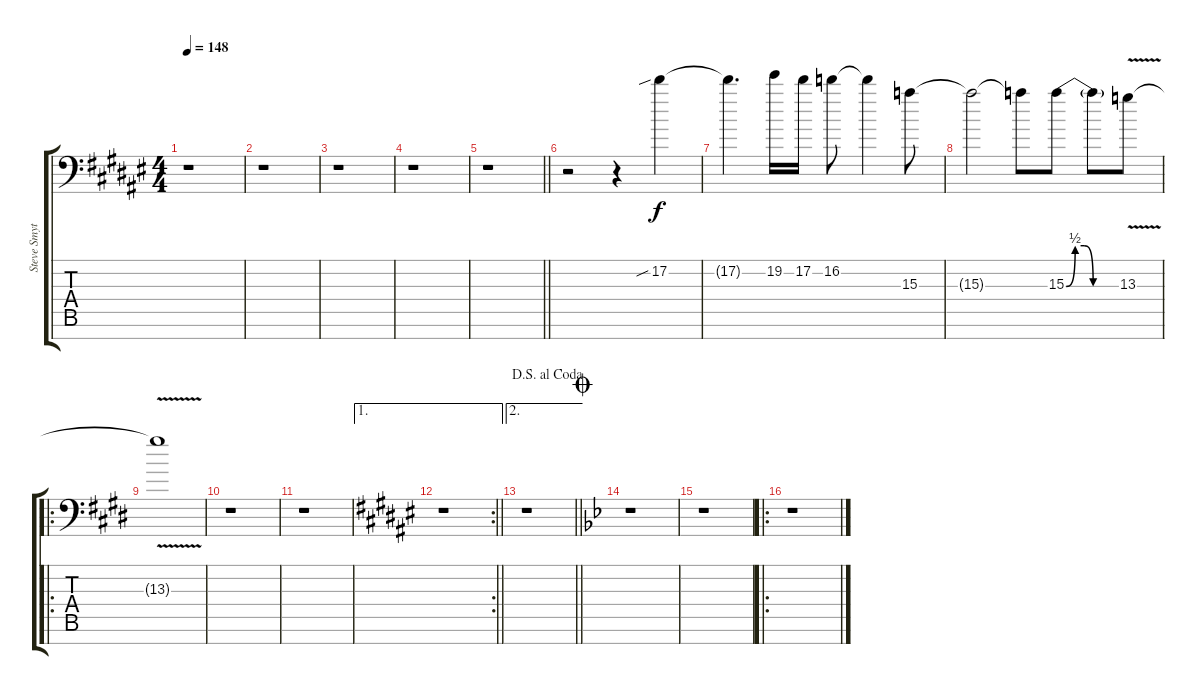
\track ("Steve Smyth" "Steve Smyt") {instrument distortionguitar}
\staff {score tabs}
\tuning (Eb4 Bb3 Gb3 Db3 Ab2 Eb2 Bb1) {hide}
\ts (4 4)
\tempo 148
\clef f4
\ks f#
r.1{dy f} |
r.1 |
r.1 |
r.1 |
\barLineRight lightlight
r.1 |
r.2 r.4 17.2{sib}.4 |
17.2{t}.4{d} 19.2.16 17.2.16 16.2.8 16.2{t}.4 15.3.8 |
15.3{t}.2 15.3{t}.8 15.3{be (custom 0 0 10 2 20 2 30 0 60 0)}.8 15.3{t}.8 13.3{v}.8 |
\ro
\ks e
13.3{t}.1 |
r.1 |
r.1 |
\ae 1
\rc 2
\barLineRight lightlight
\ks f#
r.1 |
\ae 2
\jump dalsegnoalcoda
\barLineRight lightlight
r.1 |
\jump coda
\ks bb
r.1 |
r.1 |
\ro
r.1
